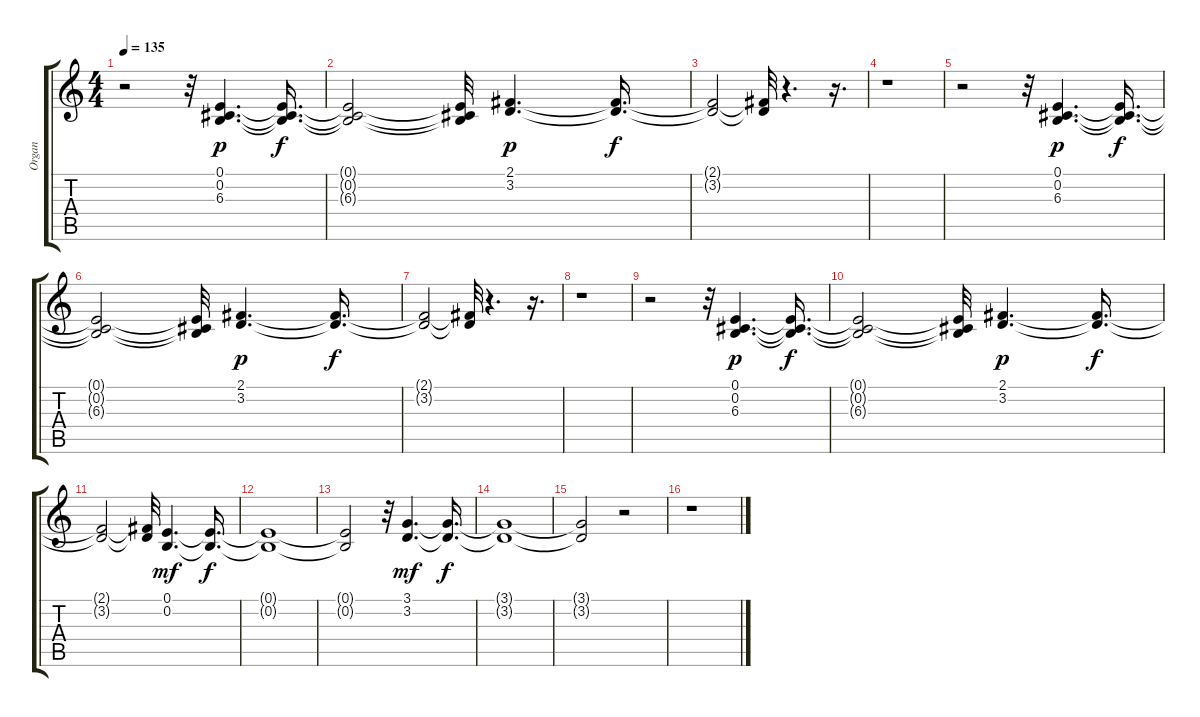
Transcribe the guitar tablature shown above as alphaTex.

\track ("Organ" "Organ") {instrument percussiveorgan}
\staff {score tabs}
\tuning (E4 B3 G3 D3 A2 E2) {hide}
\ts (4 4)
\tempo 135
\clef g2
\ks c
r.2{dy f} r.32 (0.1 0.2 6.3).4{d dy p} (0.1{t} 0.2{t} 6.3{t}).16{d dy f} |
(0.1{t} 0.2{t} 6.3{t}).2 (0.1{t} 0.2{t} 6.3{t}).32 (2.1 3.2).4{d dy p} (2.1{t} 3.2{t}).16{d dy f} |
(2.1{t} 3.2{t}).2 (2.1{t} 3.2{t}).32 r.4{d} r.16{d} |
r.1 |
r.2 r.32 (0.1 0.2 6.3).4{d dy p} (0.1{t} 0.2{t} 6.3{t}).16{d dy f} |
(0.1{t} 0.2{t} 6.3{t}).2 (0.1{t} 0.2{t} 6.3{t}).32 (2.1 3.2).4{d dy p} (2.1{t} 3.2{t}).16{d dy f} |
(2.1{t} 3.2{t}).2 (2.1{t} 3.2{t}).32 r.4{d} r.16{d} |
r.1 |
r.2 r.32 (0.1 0.2 6.3).4{d dy p} (0.1{t} 0.2{t} 6.3{t}).16{d dy f} |
(0.1{t} 0.2{t} 6.3{t}).2 (0.1{t} 0.2{t} 6.3{t}).32 (2.1 3.2).4{d dy p} (2.1{t} 3.2{t}).16{d dy f} |
(2.1{t} 3.2{t}).2 (2.1{t} 3.2{t}).32 (0.1 0.2).4{d dy mf} (0.1{t} 0.2{t}).16{d dy f} |
(0.1{t} 0.2{t}).1 |
(0.1{t} 0.2{t}).2 r.32 (3.1 3.2).4{d dy mf} (3.1{t} 3.2{t}).16{d dy f} |
(3.1{t} 3.2{t}).1 |
(3.1{t} 3.2{t}).2 r.2 |
r.1
